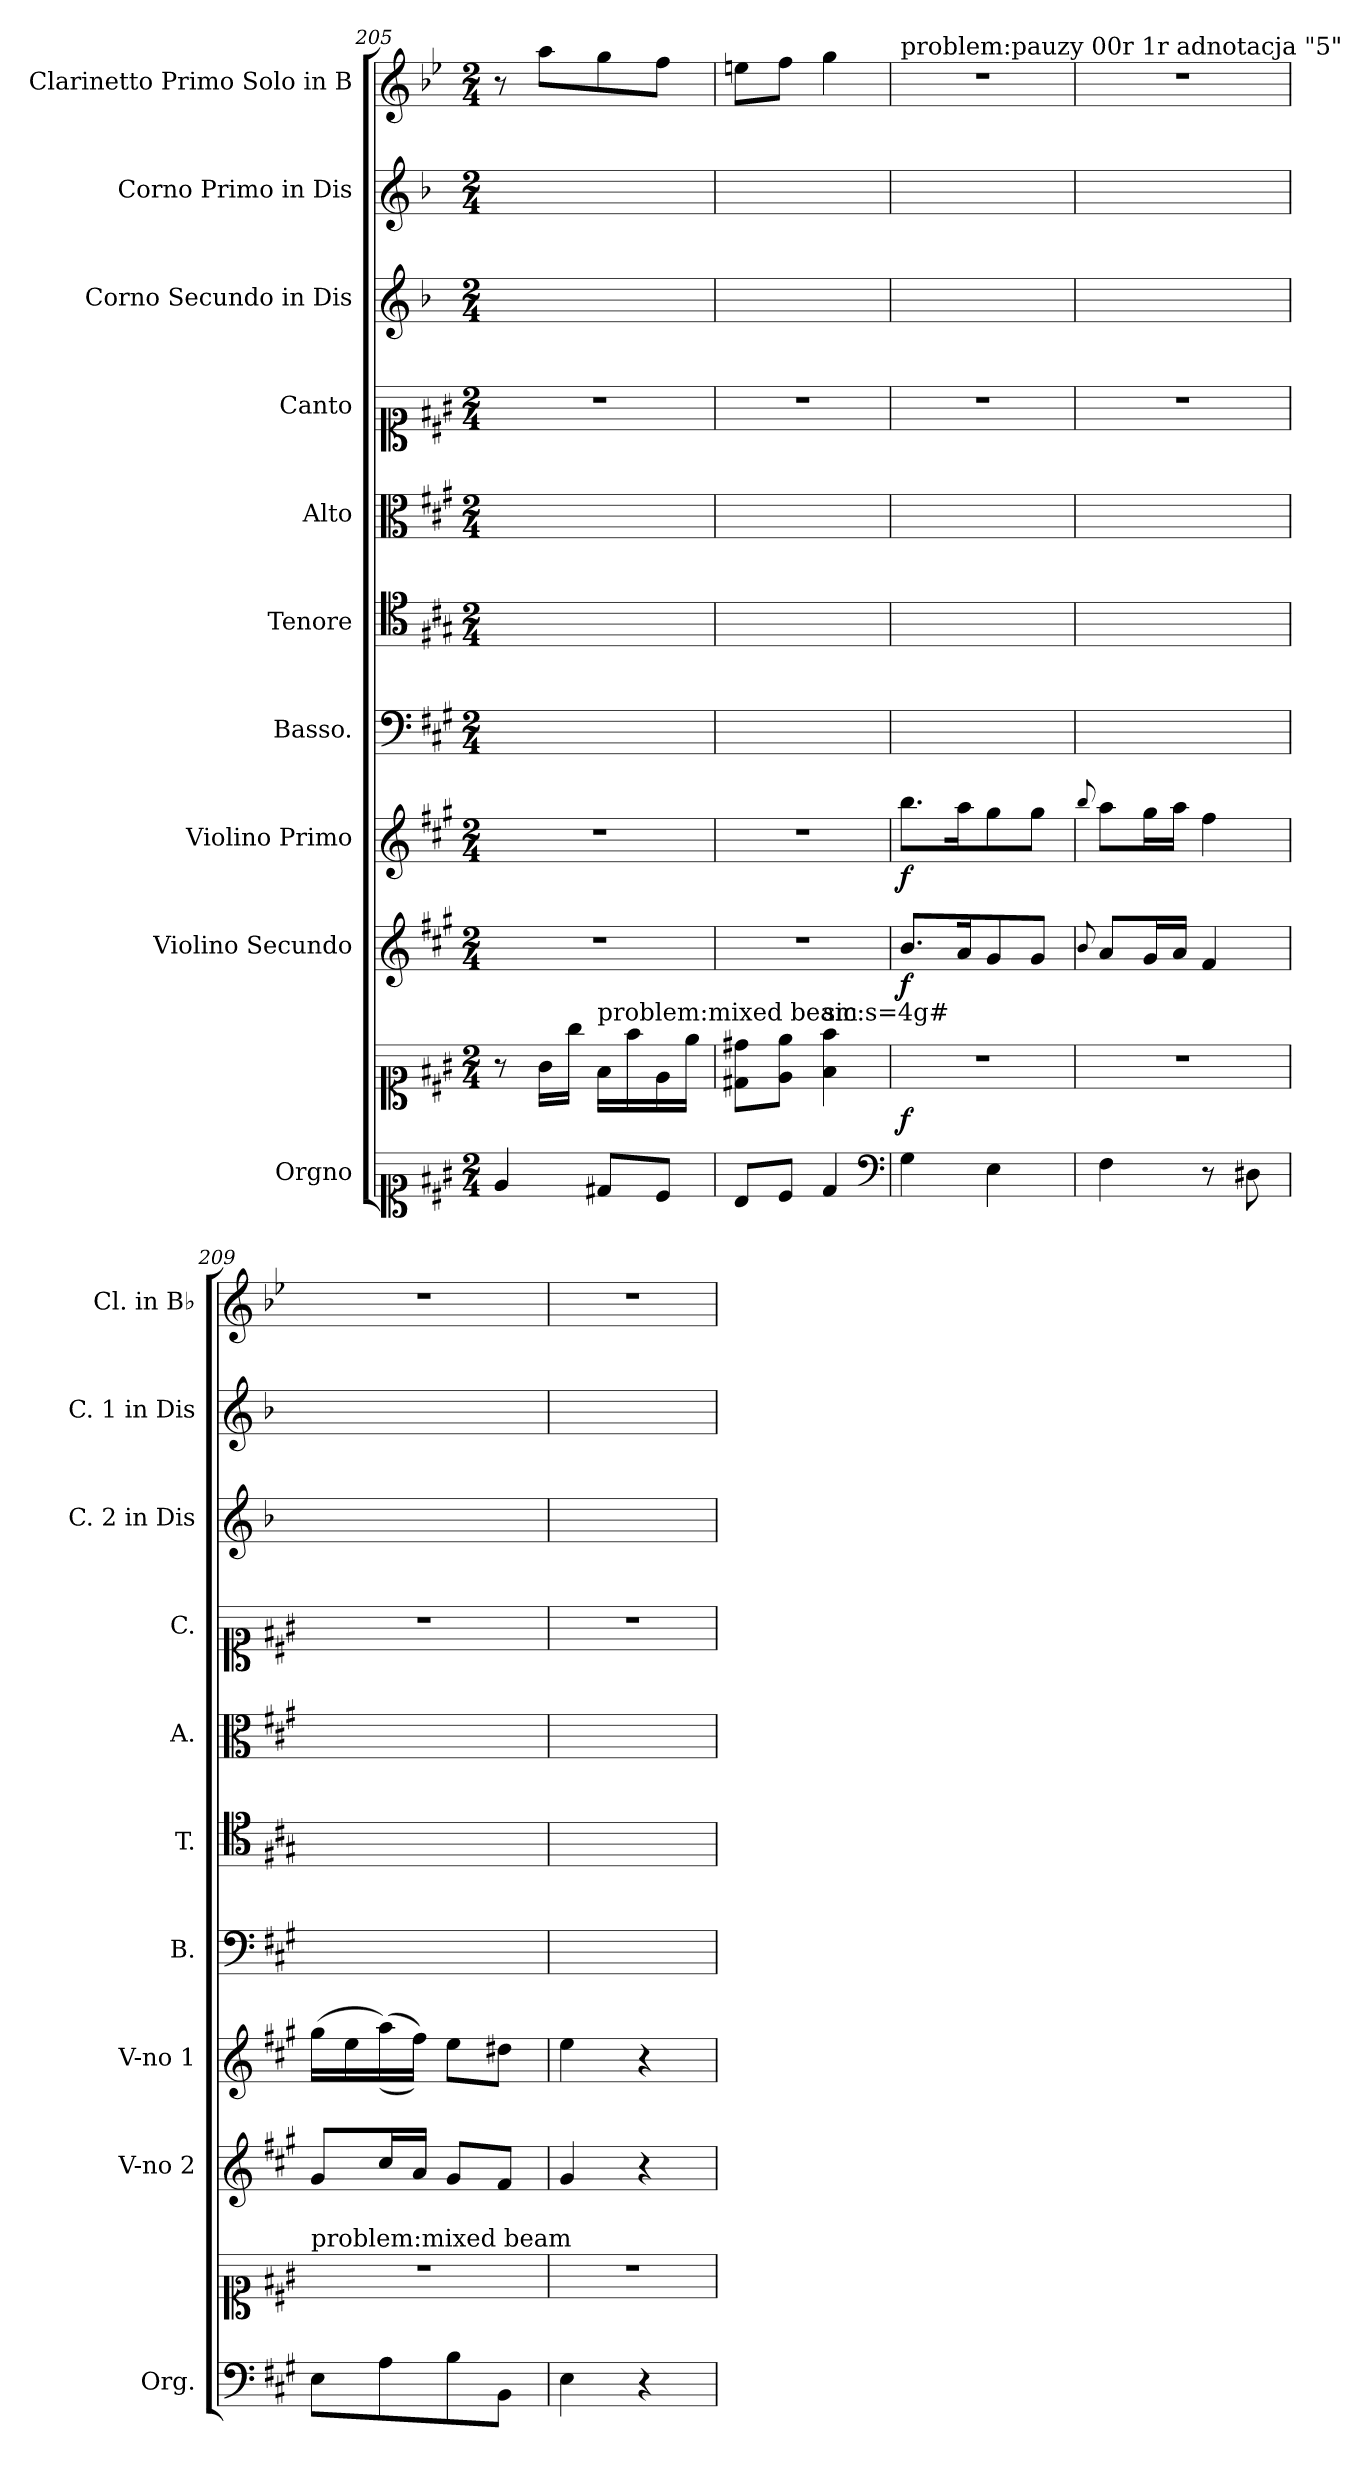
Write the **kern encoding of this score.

**kern	**kern	**dynam	**kern	**dynam	**kern	**dynam	**kern	**kern	**kern	**kern	**kern	**kern	**kern
*part10	*part10	*part10	*part9	*part9	*part8	*part8	*part7	*part6	*part5	*part4	*part3	*part2	*part1
*staff11	*staff10	*staff10/11	*staff9	*staff9	*staff8	*staff8	*staff7	*staff6	*staff5	*staff4	*staff3	*staff2	*staff1
*I"Orgno	*	*	*I"Violino Secundo	*	*I"Violino Primo	*	*I"Basso.	*I"Tenore	*I"Alto	*I"Canto	*I"Corno Secundo in Dis	*I"Corno Primo in Dis	*I"Clarinetto Primo Solo in B
*I'Org.	*	*	*I'V-no 2	*	*I'V-no 1	*	*I'B.	*I'T.	*I'A.	*I'C.	*I'C. 2 in Dis	*I'C. 1 in Dis	*I'Cl. in B♭
*clefC1	*clefC1	*	*clefG2	*	*clefG2	*	*clefF4	*clefC4	*clefC3	*clefC1	*clefG2	*clefG2	*clefG2
*	*	*	*	*	*	*	*	*	*	*	*ITrd5c8	*ITrd5c8	*ITrd1c1
*k[f#c#g#]	*k[f#c#g#]	*	*k[f#c#g#]	*	*k[f#c#g#]	*	*k[f#c#g#]	*k[f#c#g#]	*k[f#c#g#]	*k[f#c#g#]	*k[f#c#g#]	*k[f#c#g#]	*k[f#c#g#]
*M2/4	*M2/4	*	*M2/4	*	*M2/4	*	*M2/4	*M2/4	*M2/4	*M2/4	*M2/4	*M2/4	*M2/4
=205	=205	=205	=205	=205	=205	=205	=205	=205	=205	=205	=205	=205	=205
4e	8r	.	2r	.	2r	.	2ryy	2ryy	2ryy	2r	2ryy	2ryy	8r
.	16g#LL	.	.	.	.	.	.	.	.	.	.	.	8gg#L
.	16gg#JJ	.	.	.	.	.	.	.	.	.	.	.	.
!	!LO:TX:a:t=problem&colon;mixed beam	!	!	!	!	!	!	!	!	!	!	!	!
8d#XL	16f#LL	.	.	.	.	.	.	.	.	.	.	.	8ff#
.	16ff#	.	.	.	.	.	.	.	.	.	.	.	.
8c#J	16e	.	.	.	.	.	.	.	.	.	.	.	8eeJ
.	16eeJJ	.	.	.	.	.	.	.	.	.	.	.	.
=206	=206	=206	=206	=206	=206	=206	=206	=206	=206	=206	=206	=206	=206
8BL	8d#X 8dd#XL	.	2r	.	2r	.	2ryy	2ryy	2ryy	2r	2ryy	2ryy	8dd#XL
8c#J	8e 8eeJ	.	.	.	.	.	.	.	.	.	.	.	8eeJ
!	!LO:TX:a:t=sic&colon;s=4g#	!	!	!	!	!	!	!	!	!	!	!	!
4d	4f# 4ff#	.	.	.	.	.	.	.	.	.	.	.	4ff#
*clefF4	*	*	*	*	*	*	*	*	*	*	*	*	*
=207	=207	=207	=207	=207	=207	=207	=207	=207	=207	=207	=207	=207	=207
!	!	!	!	!	!	!	!	!	!	!	!	!	!LO:TX:a:t=problem&colon;pauzy 00r 1r adnotacja "5"
4G#	2r	f	8.bL	f	8.bbL	f	2ryy	2ryy	2ryy	2r	2ryy	2ryy	2r
.	.	.	16aK	.	16aaK	.	.	.	.	.	.	.	.
4E	.	.	8g#	.	8gg#	.	.	.	.	.	.	.	.
.	.	.	8g#J	.	8gg#J	.	.	.	.	.	.	.	.
=208	=208	=208	=208	=208	=208	=208	=208	=208	=208	=208	=208	=208	=208
.	.	.	8qqb/	.	8qqbb/	.	.	.	.	.	.	.	.
4F#	2r	.	8aL	.	8aaL	.	2ryy	2ryy	2ryy	2r	2ryy	2ryy	2r
.	.	.	16g#L	.	16gg#L	.	.	.	.	.	.	.	.
.	.	.	16aJJ	.	16aaJJ	.	.	.	.	.	.	.	.
8r	.	.	4f#	.	4ff#	.	.	.	.	.	.	.	.
8D#X	.	.	.	.	.	.	.	.	.	.	.	.	.
=209	=209	=209	=209	=209	=209	=209	=209	=209	=209	=209	=209	=209	=209
!	!LO:TX:a:t=problem&colon;mixed beam	!	!	!	!	!	!	!	!	!	!	!	!
8EL	2r	.	8g#L	.	(16gg#LL	.	2ryy	2ryy	2ryy	2r	2ryy	2ryy	2r
.	.	.	.	.	16ee	.	.	.	.	.	.	.	.
8A	.	.	16cc#L	.	(<(>16aa)	.	.	.	.	.	.	.	.
.	.	.	16aJJ	.	16ff#JJ))	.	.	.	.	.	.	.	.
8B	.	.	8g#L	.	8eeL	.	.	.	.	.	.	.	.
8BBJ	.	.	8f#J	.	8dd#XJ	.	.	.	.	.	.	.	.
=210	=210	=210	=210	=210	=210	=210	=210	=210	=210	=210	=210	=210	=210
4E	2r	.	4g#	.	4ee	.	2ryy	2ryy	2ryy	2r	2ryy	2ryy	2r
4r	.	.	4r	.	4r	.	.	.	.	.	.	.	.
=	=	=	=	=	=	=	=	=	=	=	=	=	=
*-	*-	*-	*-	*-	*-	*-	*-	*-	*-	*-	*-	*-	*-
